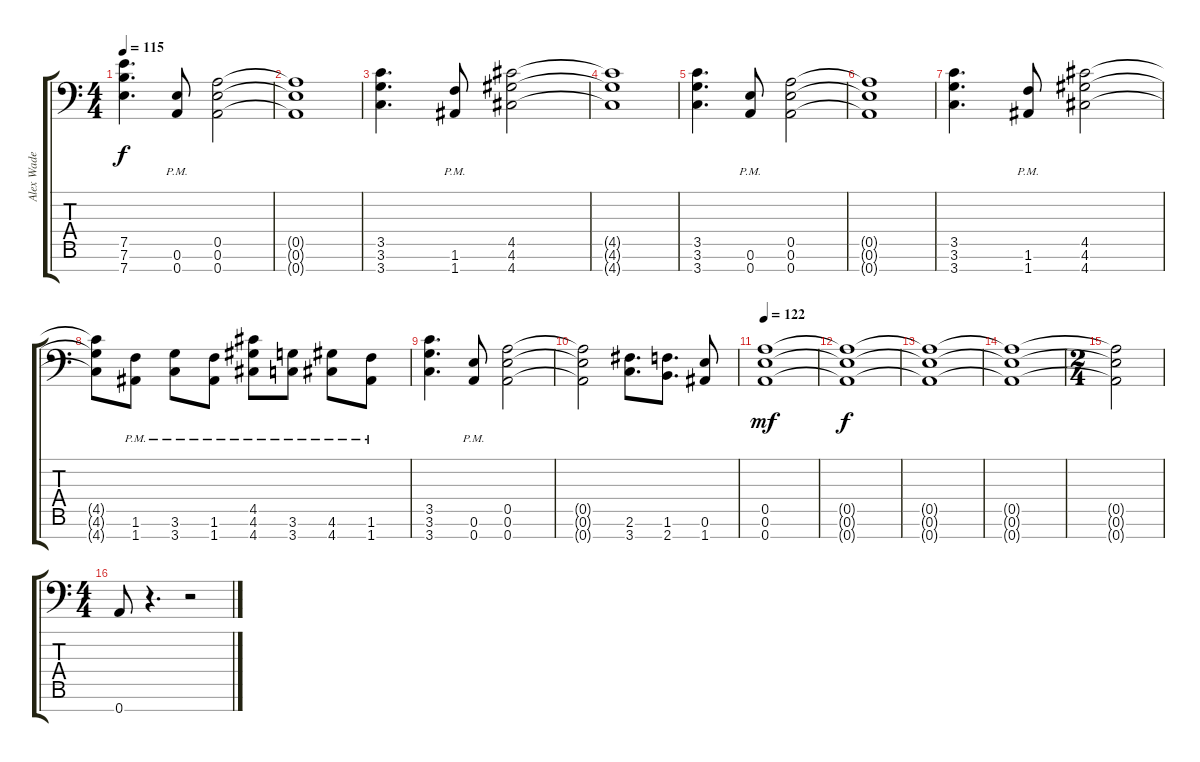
\track ("Alex Wade" "Alex Wade") {instrument distortionguitar}
\staff {score tabs}
\tuning (E4 B3 G3 D3 A2 E2 A1) {hide}
\ts (4 4)
\tempo 115
\clef f4
\ks c
(7.5 7.6 7.7).4{d dy f} (0.6{pm} 0.7{pm}).8 (0.5 0.6 0.7).2 |
(0.5{t} 0.6{t} 0.7{t}).1 |
(3.5 3.6 3.7).4{d} (1.6{pm} 1.7{pm}).8 (4.5 4.6 4.7).2 |
(4.5{t} 4.6{t} 4.7{t}).1 |
(3.5 3.6 3.7).4{d} (0.6{pm} 0.7{pm}).8 (0.5 0.6 0.7).2 |
(0.5{t} 0.6{t} 0.7{t}).1 |
(3.5 3.6 3.7).4{d} (1.6{pm} 1.7{pm}).8 (4.5 4.6 4.7).2 |
(4.5{t} 4.6{t} 4.7{t}).8 (1.6{pm} 1.7{pm}).8 (3.6{pm} 3.7{pm}).8 (1.6{pm} 1.7{pm}).8 (4.5{pm} 4.6 4.7).8 (3.6{pm} 3.7{pm}).8 (4.6{pm} 4.7{pm}).8 (1.6{pm} 1.7{pm}).8 |
(3.5 3.6 3.7).4{d} (0.6{pm} 0.7{pm}).8 (0.5 0.6 0.7).2 |
(0.5{t} 0.6{t} 0.7{t}).2 (2.6 3.7).8{d} (1.6 2.7).8{d} (0.6 1.7).8 |
\tempo 122
(0.5 0.6 0.7).1{dy mf} |
(0.5{t} 0.6{t} 0.7{t}).1{dy f} |
(0.5{t} 0.6{t} 0.7{t}).1 |
(0.5{t} 0.6{t} 0.7{t}).1 |
\ts (2 4)
(0.5{t} 0.6{t} 0.7{t}).2 |
\ts (4 4)
0.7.8 r.4{d} r.2
